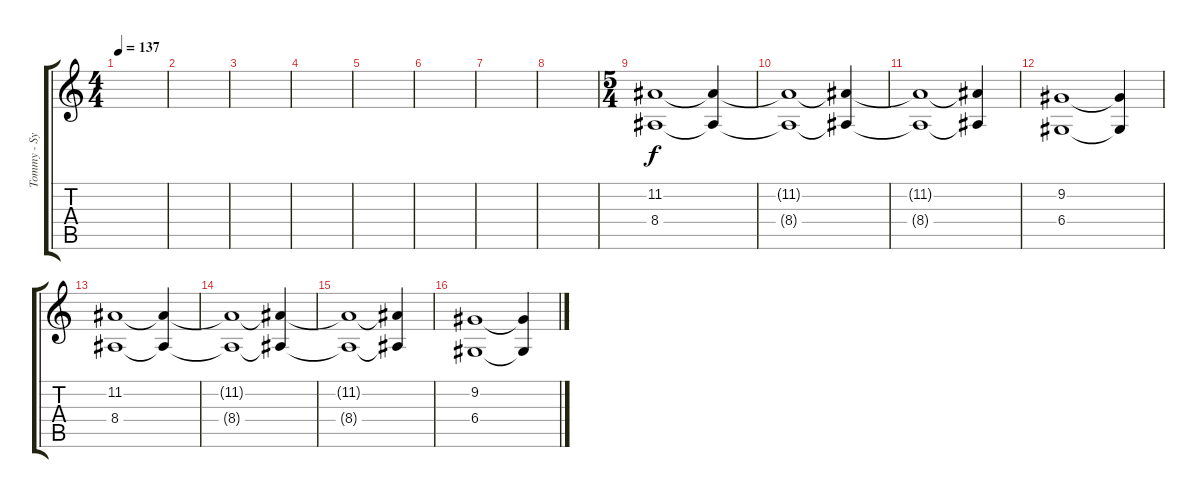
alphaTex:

\track ("Tommy - Synth" "Tommy - Sy") {instrument synthvoice}
\staff {score tabs}
\tuning (E4 B3 G3 D3 A2 E2) {hide}
\ts (4 4)
\tempo 137
\clef g2
\ks c
|
|
|
|
|
|
|
|
\ts (5 4)
(11.2 8.4).1 (11.2{t} 8.4{t}).4 |
(11.2{t} 8.4{t}).1 (11.2{t} 8.4{t}).4 |
(11.2{t} 8.4{t}).1 (11.2{t} 8.4{t}).4 |
(9.2 6.4).1 (9.2{t} 6.4{t}).4 |
(11.2 8.4).1 (11.2{t} 8.4{t}).4 |
(11.2{t} 8.4{t}).1 (11.2{t} 8.4{t}).4 |
(11.2{t} 8.4{t}).1 (11.2{t} 8.4{t}).4 |
(9.2 6.4).1 (9.2{t} 6.4{t}).4
